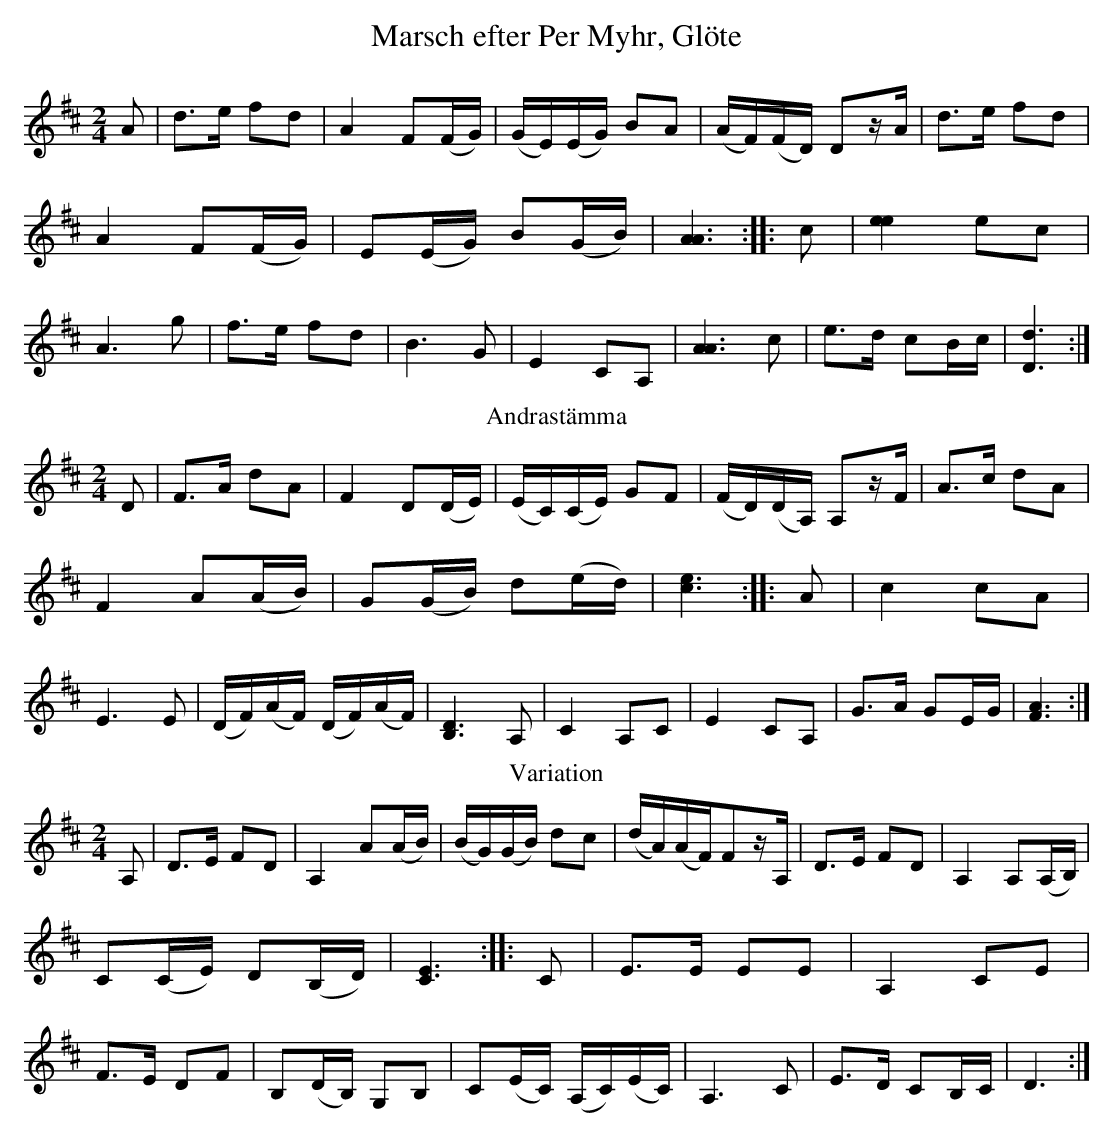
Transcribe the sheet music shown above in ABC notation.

X:1
T:Marsch efter Per Myhr, Glöte
M:2/4
L:1/8
K:D
A|d>e fd|A2 F(F/G/)|(G/E/)(E/G/) BA|(A/F/)(F/D/) Dz/A/|\
d>e fd|A2 F(F/G/)|E(E/G/) B(G/B/)|[A3A3]::\
c|[e2e2] ec|A3 g|f>e fd|B3 G|E2 CA,|[A3A3] c|e>d cB/c/|[D3d3]:|
T:Andrastämma
D|F>A dA|F2 D(D/E/)|(E/C/)(C/E/) GF|(F/D/)(D/A,/) A,z/F/|\
A>c dA|F2 A(A/B/)|G(G/B/) d(e/d/)|[c3e3]::\
A|c2 cA|E3 E|(D/F/)(A/F/) (D/F/)(A/F/)|[B,3D3]A,|\
C2A,C|E2CA,|G>A GE/G/|[F3A3]:|
T:Variation
A,|D>E FD|A,2 A(A/B/)|(B/G/)(G/B/) dc|(d/A/)(A/F/)Fz/A,/|\
D>E FD|A,2 A,(A,/B,/)|C(C/E/) D(B,/D/)|[C3E3]::\
C|E>E EE|A,2 CE|F>E DF|B,(D/B,/) G,B,|\
C(E/C/) (A,/C/)(E/C/)|A,3 C|E>D CB,/C/|D3:|
